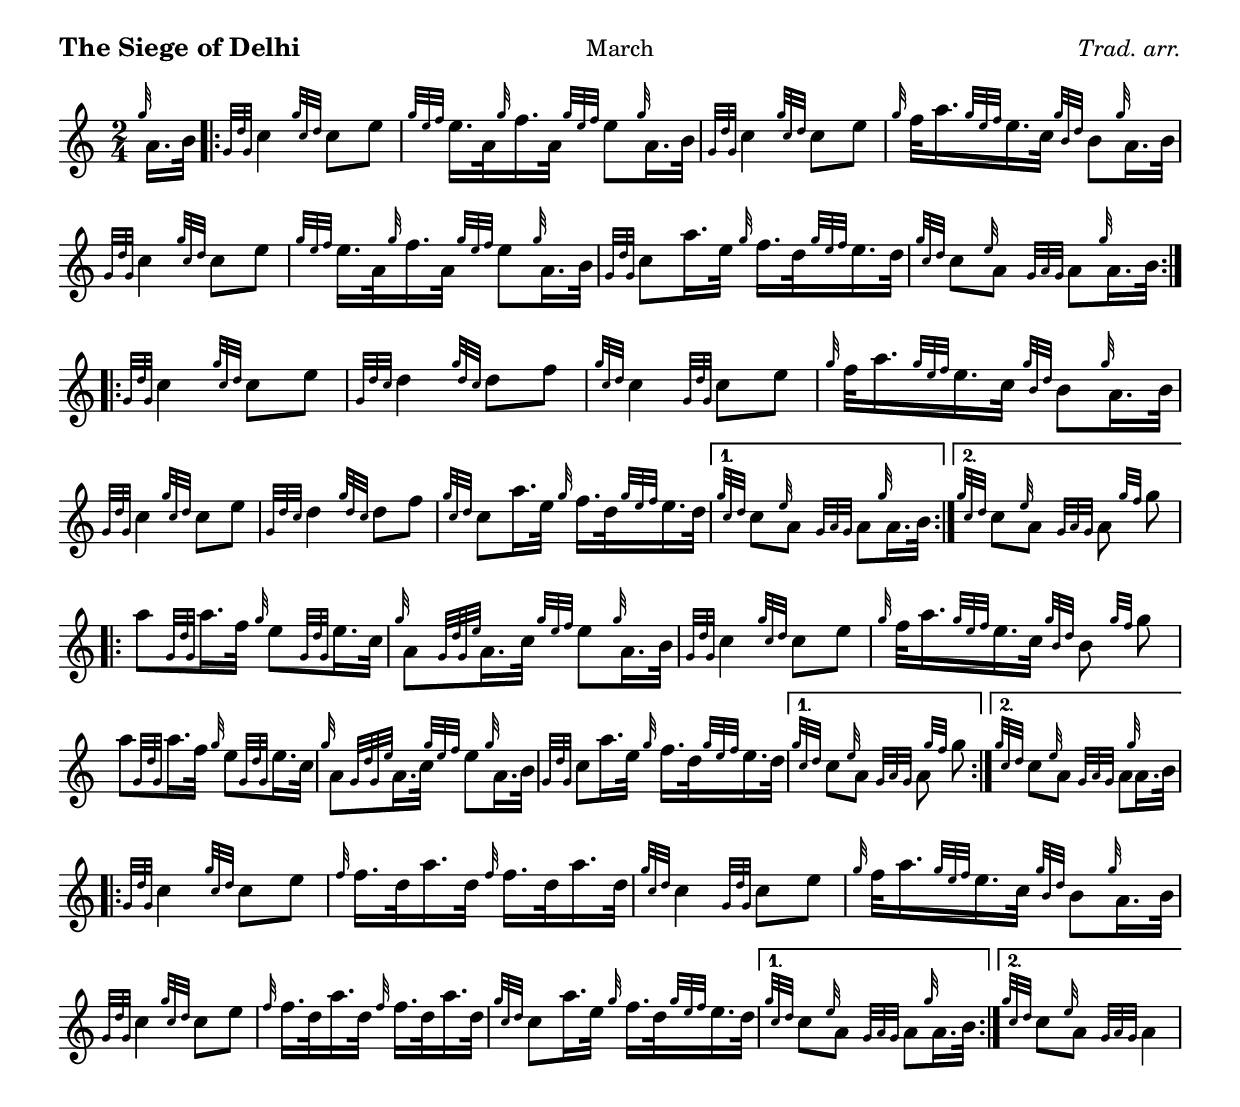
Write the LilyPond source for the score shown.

\version "2.18.2"

\include "bagpipe.ly"
today = #(strftime "%e %B %Y" (localtime (current-time)))

\paper {
  top-margin = 1\cm

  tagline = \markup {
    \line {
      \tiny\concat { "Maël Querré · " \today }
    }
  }

  scoreTitleMarkup = \markup {
    \fill-line {
      \column {
        \large \bold \fromproperty #'header:title
        \bold \fromproperty #'header:subtitle
      }
      \fromproperty #'header:meter
      \column {
        \fromproperty #'header:composer
        \italic \fromproperty #'header:arranger
        \tiny \fromproperty #'header:date
      }
    }
  }

  markup-system-spacing #'basic-distance = #10
}

\layout {
  indent = 0.0\cm
  \context {
    \Score \remove "Bar_number_engraver"
  }
}


\paper {
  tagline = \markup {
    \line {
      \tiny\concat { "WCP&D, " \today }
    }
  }
}

endTwo = { c8 A16. e32 \grg f16. [ d32 \dble e16. d32 ] }

\score {
  {
    \hideKeySignature
    \time 2/4

    \partial 8 \grg a16. b32

    % Part 1
    \repeat volta 2 {
      \grip c4 \dblc c8 e \dble e16. a32 \grg f16. a32 \dble e8 \grg a16. b32
      \grip c4 \dblc c8 e \grg f32 [ A16. \dble e16. c32 ] \dblb b8 \grg a16. b32

      \grip c4 \dblc c8 e \dble e16. a32 \grg f16. a32 \dble e8 \grg a16. b32
      \grip \endTwo \dblc c8 \gre a \wbirl a \grg a16. b32
    }

    \break

    % Part 2
    \repeat volta 2 {
      \grip c4 \dblc c8 e \thrwd d4 \wslurd d8 f
      \dblc c4 \grip c8 e \grg f32 [ A16. \dble e16. c32 ] \dblb b8 \grg a16. b32
      \break
      \grip c4 \dblc c8 e \thrwd d4 \wslurd d8 f
      \dblc \endTwo
    }
    \alternative {
      { \dblc c8 \gre a \wbirl a \grg a16. b32 }
      { \dblc c8 \gre a \wbirl a \dblg g8 }
    }

    \break

    % Part 3
    \repeat volta 2 {
      A8 [ \grip A16. f32 ] \grg e8 [ \grip e16. c32 ] \grg a8 [ \taor a16. c32 ] \dble e8 \grg a16. b32
      \grip c4 \dblc c8 e \grg f32 [ A16. \dble e16. c32 ] \dblb b8 \dblg g8
      \break
      A8 [ \grip A16. f32 ] \grg e8 [ \grip e16. c32 ] \grg a8 [ \taor a16. c32 ] \dble e8 [ \grg a16. b32 ]
      \grip \endTwo
    }
    \alternative {
      { \dblc c8 \gre a \wbirl a \dblg g8 }
      { \dblc c8 \gre a \wbirl a \grg a16. b32 }
    }

    \break

    \repeat volta 2 {
      \grip c4 \dblc c8 e \grf f16. d32 A16. d32 \grf f16. d32 A16. d32
      \dblc c4 \grip c8 e \grg f32 [ A16. \dble e16. c32 ] \dblb b8 \grg a16. b32
      \break
      \grip c4 \dblc c8 e \grf f16. d32 A16. d32 \grf f16. d32 A16. d32
      \dblc \endTwo
    }
    \alternative {
      { \dblc c8 \gre a \wbirl a \grg a16. b32 }
      { \dblc c8 \gre a \wbirl a4 }
    }

  }

  \header {
    title = "The Siege of Delhi"
    meter = "March"
    arranger = "Trad. arr."
  }
  
  % \midi {}
}